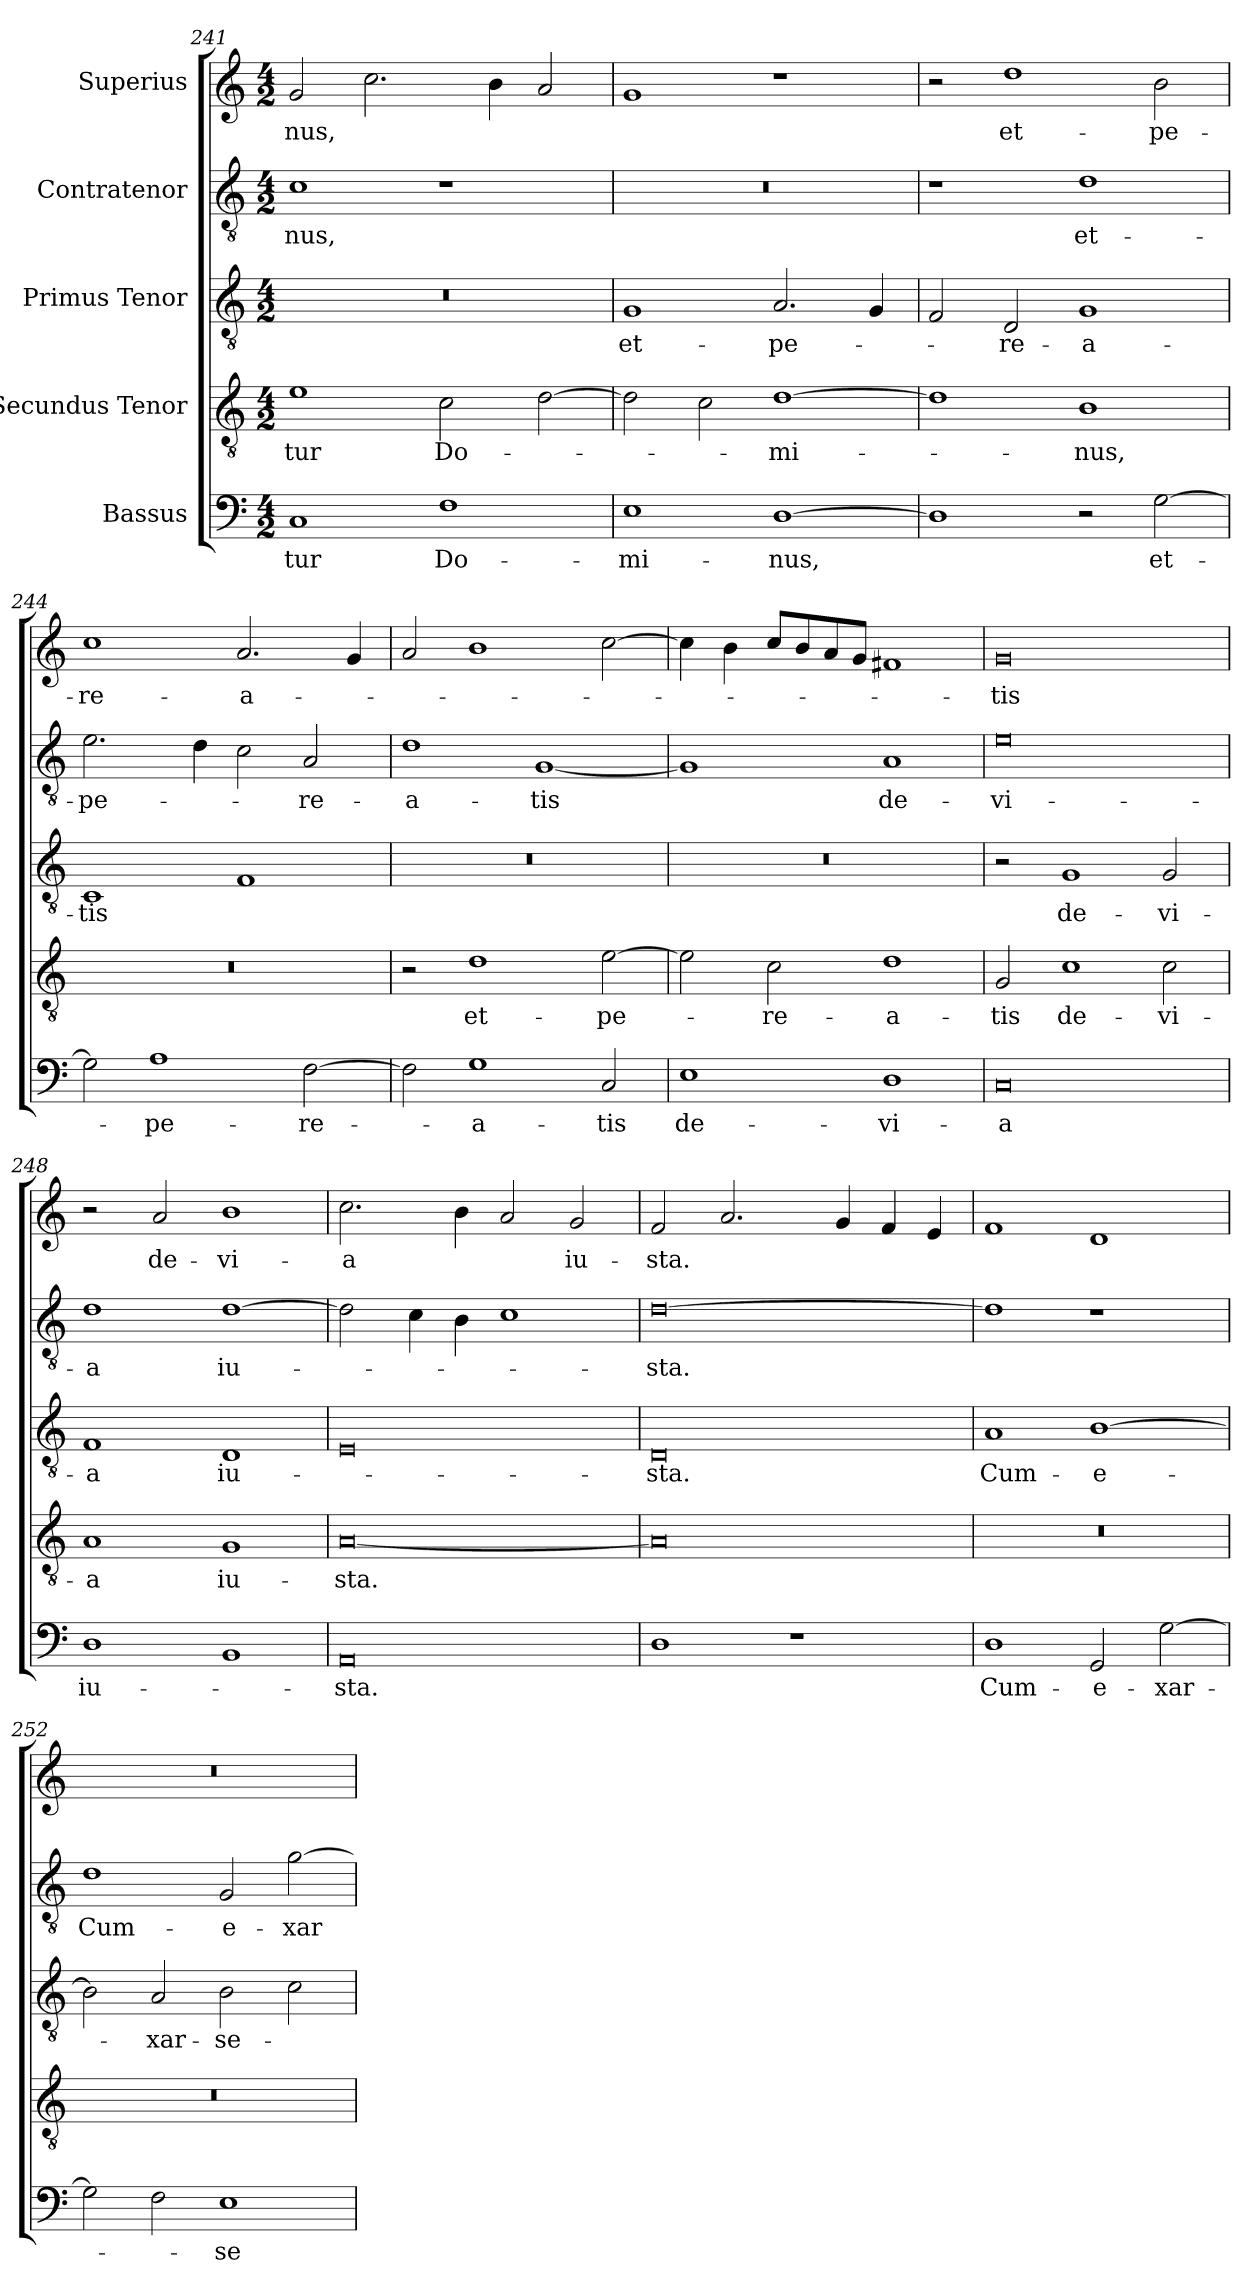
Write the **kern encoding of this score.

**kern	**text	**kern	**text	**kern	**text	**kern	**text	**kern	**text
*part5	*part5	*part4	*part4	*part3	*part3	*part2	*part2	*part1	*part1
*staff5	*staff5	*staff4	*staff4	*staff3	*staff3	*staff2	*staff2	*staff1	*staff1
*I"Bassus	*	*I"Secundus Tenor	*	*I"Primus Tenor	*	*I"Contratenor	*	*I"Superius	*
*clefF4	*	*clefGv2	*	*clefGv2	*	*clefGv2	*	*clefG2	*
*k[]	*	*k[]	*	*k[]	*	*k[]	*	*k[]	*
*C:	*	*C:	*	*C:	*	*C:	*	*C:	*
*M4/2	*	*M4/2	*	*M4/2	*	*M4/2	*	*M4/2	*
=241	=241	=241	=241	=241	=241	=241	=241	=241	=241
1C/	-tur	1e\	-tur	0r	.	1c\	-nus,	2g/	-nus,
.	.	.	.	.	.	.	.	2.cc\	.
1F\	Do-	2c\	Do-	.	.	1r	.	.	.
.	.	.	.	.	.	.	.	4b\	.
.	.	[2d\	.	.	.	.	.	2a/	.
=242	=242	=242	=242	=242	=242	=242	=242	=242	=242
1E\	-mi-	2d\]	.	1G/	et-	0r	.	1g/	.
.	.	2c\	.	.	.	.	.	.	.
[1D\	-nus,	[1d\	-mi-	2.A/	pe-	.	.	1r	.
.	.	.	.	4G/	.	.	.	.	.
=243	=243	=243	=243	=243	=243	=243	=243	=243	=243
1D\]	.	1d\]	.	2F/	.	1r	.	2r	.
.	.	.	.	2D/	-re-	.	.	1dd\	et-
2r	.	1B\	-nus,	1G/	-a-	1d\	et-	.	.
[2G\	et-	.	.	.	.	.	.	2b\	pe-
=244	=244	=244	=244	=244	=244	=244	=244	=244	=244
2G\]	.	0r	.	1C/	-tis	2.e\	pe-	1cc\	-re-
1A\	pe-	.	.	.	.	.	.	.	.
.	.	.	.	.	.	4d\	.	.	.
.	.	.	.	1F/	.	2c\	.	2.a/	-a-
[2F\	-re-	.	.	.	.	2A/	-re-	.	.
.	.	.	.	.	.	.	.	4g/	.
!!LO:PB:g=z
=245	=245	=245	=245	=245	=245	=245	=245	=245	=245
2F\]	.	2r	.	0r	.	1d\	-a-	2a/	.
1G\	-a-	1d\	et-	.	.	.	.	1b\	.
.	.	.	.	.	.	[1G/	-tis	.	.
2C/	-tis	[2e\	pe-	.	.	.	.	[2cc\	.
=246	=246	=246	=246	=246	=246	=246	=246	=246	=246
1E\	de-	2e\]	.	0r	.	1G/]	.	4cc\]	.
.	.	.	.	.	.	.	.	4b\	.
.	.	2c\	-re-	.	.	.	.	8cc/L	.
.	.	.	.	.	.	.	.	8b/	.
.	.	.	.	.	.	.	.	8a/	.
.	.	.	.	.	.	.	.	8g/J	.
1D\	vi-	1d\	-a-	.	.	1A/	de-	1f#Xi/	.
=247	=247	=247	=247	=247	=247	=247	=247	=247	=247
0C/	-a	2G/	-tis	2r	.	0e\	vi-	0g/	-tis
.	.	1c\	de-	1G/	de-	.	.	.	.
.	.	2c\	vi-	2G/	vi-	.	.	.	.
=248	=248	=248	=248	=248	=248	=248	=248	=248	=248
1D\	iu-	1A/	-a	1F/	-a	1d\	-a	2r	.
.	.	.	.	.	.	.	.	2a/	de-
1BB/	.	1G/	iu-	1D/	iu-	[1d\	iu-	1b\	vi-
=249	=249	=249	=249	=249	=249	=249	=249	=249	=249
0AA/	-sta.	[0A/	-sta.	0E/	.	2d\]	.	2.cc\	-a
.	.	.	.	.	.	4c\	.	.	.
.	.	.	.	.	.	4B\	.	4b\	.
.	.	.	.	.	.	1c\	.	2a/	.
.	.	.	.	.	.	.	.	2g/	iu-
!!LO:LB:g=z
=250	=250	=250	=250	=250	=250	=250	=250	=250	=250
1D\	.	0A/]	.	0D/	-sta.	[0d\	-sta.	2f/	-sta.
.	.	.	.	.	.	.	.	2.a/	.
1r	.	.	.	.	.	.	.	.	.
.	.	.	.	.	.	.	.	4g/	.
.	.	.	.	.	.	.	.	4f/	.
.	.	.	.	.	.	.	.	4e/	.
=251	=251	=251	=251	=251	=251	=251	=251	=251	=251
1D\	Cum-	0r	.	1A/	Cum-	1d\]	.	1f/	.
2GG/	e-	.	.	[1B\	e-	1r	.	1d/	.
[2G\	-xar-	.	.	.	.	.	.	.	.
=252	=252	=252	=252	=252	=252	=252	=252	=252	=252
2G\]	.	0r	.	2B\]	.	1d\	Cum-	0r	.
2F\	.	.	.	2A/	-xar-	.	.	.	.
1E\	-se-	.	.	2B\	-se-	2G/	e-	.	.
.	.	.	.	2c\	.	[2g\	-xar-	.	.
=	=	=	=	=	=	=	=	=	=
*-	*-	*-	*-	*-	*-	*-	*-	*-	*-
